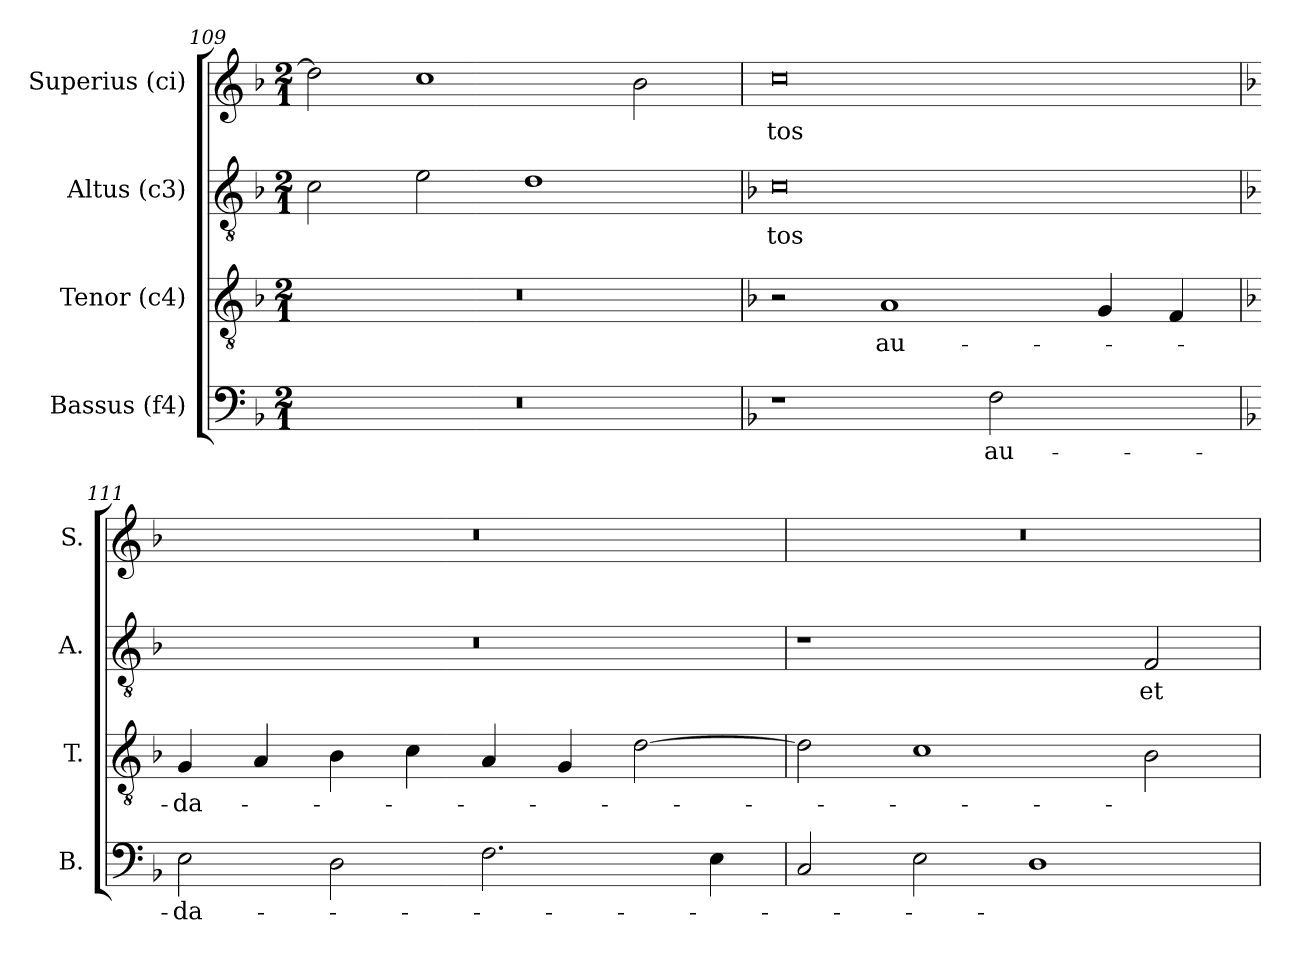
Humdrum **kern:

**kern	**text	**kern	**text	**kern	**text	**kern	**text
*part4	*part4	*part3	*part3	*part2	*part2	*part1	*part1
*staff4	*staff4	*staff3	*staff3	*staff2	*staff2	*staff1	*staff1
*I"Bassus (f4)	*	*I"Tenor (c4)	*	*I"Altus (c3)	*	*I"Superius (ci)	*
*I'B.	*	*I'T.	*	*I'A.	*	*I'S.	*
*clefF4	*	*clefGv2	*	*clefGv2	*	*clefG2	*
*k[b-]	*	*k[b-]	*	*k[b-]	*	*k[b-]	*
*F:	*	*F:	*	*F:	*	*F:	*
*M2/1	*	*M2/1	*	*M2/1	*	*M2/1	*
=109	=109	=109	=109	=109	=109	=109	=109
0r	.	0r	.	2c\	.	2dd\]	.
.	.	.	.	2e\	.	1cc	.
.	.	.	.	1d	.	.	.
.	.	.	.	.	.	2b-\	.
=110	=110	=110	=110	=110	=110	=110	=110
*	*	*	*	*	*	*k[]	*
*	*	*	*	*	*	*C:	*
!	!	!	!	!	!LO:LY:b:cj	!	!LO:LY:b:cj
1r	.	2r	.	0c	-tos	0cc	-tos
!	!	!	!LO:LY:b:cj	!	!	!	!
.	.	1A	au-	.	.	.	.
!	!LO:LY:b:cj	!	!	!	!	!	!
2F\	au-	.	.	.	.	.	.
2ryy	.	4G/	.	.	.	.	.
.	.	4F/	.	.	.	.	.
!!LO:LB:g=z
=111	=111	=111	=111	=111	=111	=111	=111
*	*	*	*	*	*	*k[b-]	*
*	*	*	*	*	*	*F:	*
!	!LO:LY:b:cj	!	!LO:LY:b:cj	!	!	!	!
2E\	-da-	4G/	-da-	0r	.	0r	.
.	.	4A/	.	.	.	.	.
2D\	.	4B-\	.	.	.	.	.
.	.	4c\	.	.	.	.	.
2.F\	.	4A/	.	.	.	.	.
.	.	4G/	.	.	.	.	.
.	.	[>2d\	.	.	.	.	.
4E\	.	.	.	.	.	.	.
=112	=112	=112	=112	=112	=112	=112	=112
2C/	.	2d\]	.	1r	.	0r	.
2E\	.	1c	.	.	.	.	.
1D	.	.	.	2ryy	.	.	.
!	!	!	!	!	!LO:LY:b:cj	!	!
.	.	2B-\	.	2F/	et	.	.
=	=	=	=	=	=	=	=
*-	*-	*-	*-	*-	*-	*-	*-
